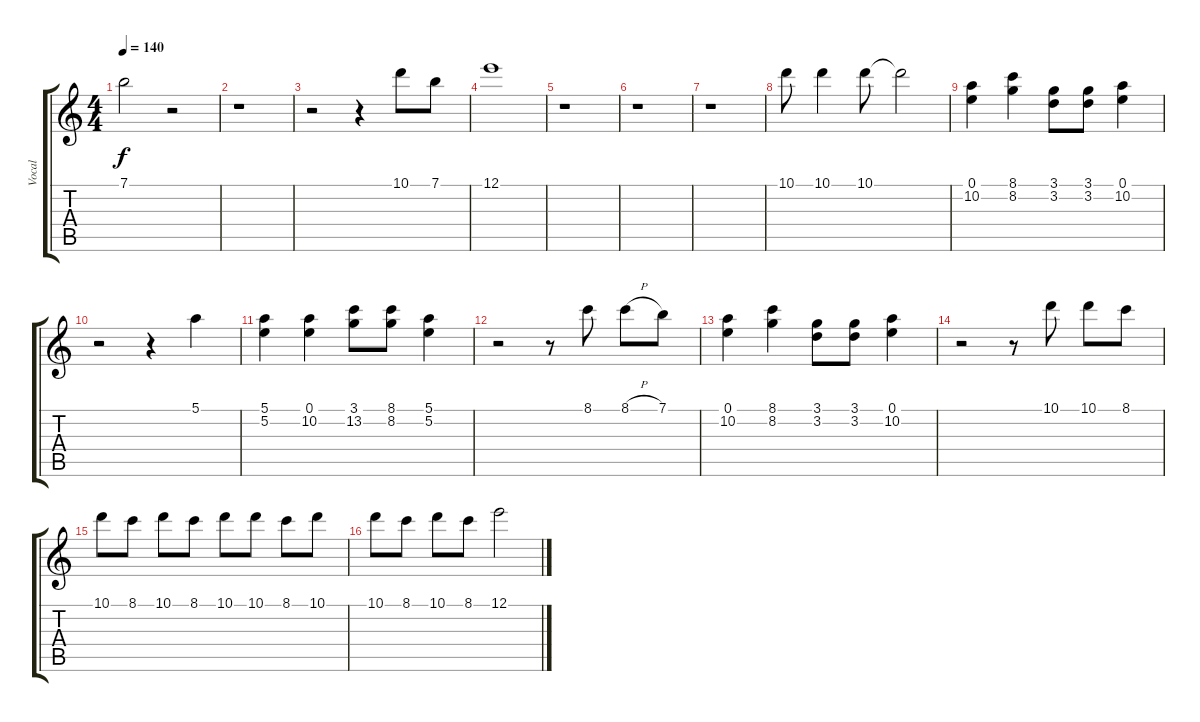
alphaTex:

\track ("Vocal" "Vocal") {instrument distortionguitar}
\staff {score tabs}
\tuning (E4 B3 G3 D3 A2 E2) {hide}
\ts (4 4)
\tempo 140
\clef g2
\ks c
7.1{t}.2{dy f} r.2 |
r.1 |
r.2 r.4 10.1.8 7.1.8 |
12.1.1 |
r.1 |
r.1 |
r.1 |
10.1.8 10.1.4 10.1.8 10.1{t}.2 |
(0.1 10.2).4 (8.1 8.2).4 (3.1 3.2).8 (3.1 3.2).8 (0.1 10.2).4 |
r.2 r.4 5.1.4 |
(5.1 5.2).4 (0.1 10.2).4 (3.1 13.2).8 (8.1 8.2).8 (5.1 5.2).4 |
r.2 r.8 8.1.8 8.1{h}.8 7.1.8 |
(0.1 10.2).4 (8.1 8.2).4 (3.1 3.2).8 (3.1 3.2).8 (0.1 10.2).4 |
r.2 r.8 10.1.8 10.1.8 8.1.8 |
10.1.8 8.1.8 10.1.8 8.1.8 10.1.8 10.1.8 8.1.8 10.1.8 |
10.1.8 8.1.8 10.1.8 8.1.8 12.1.2
